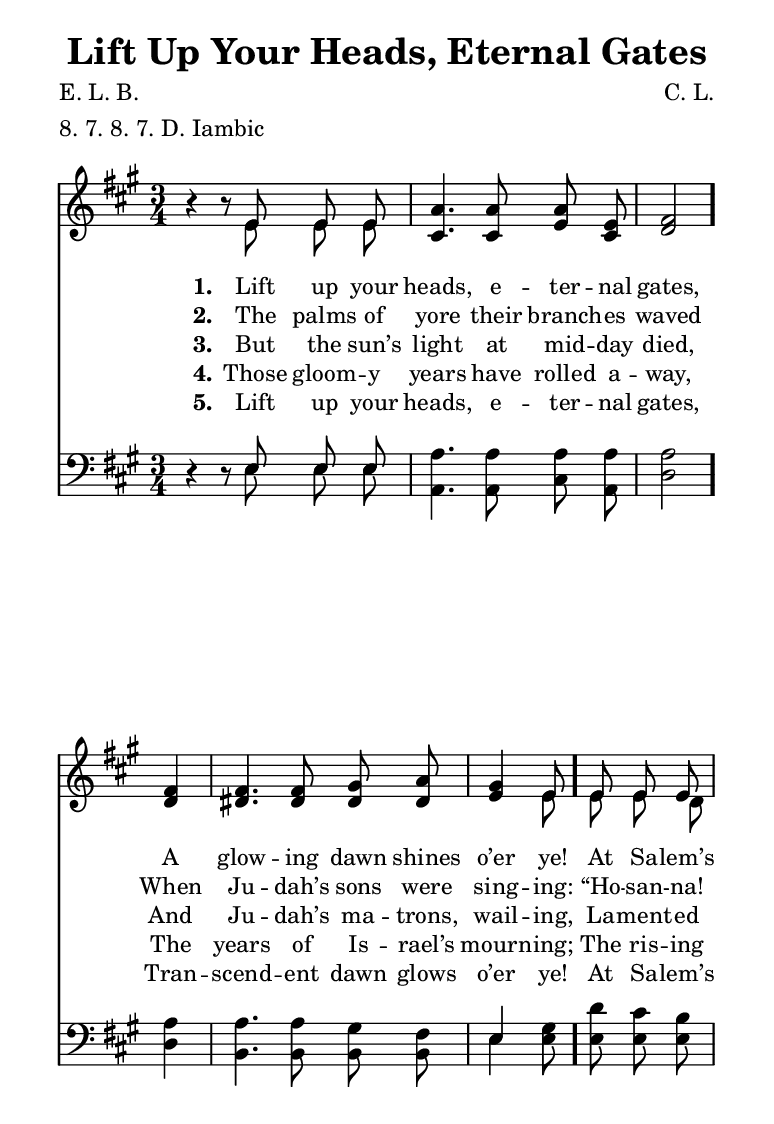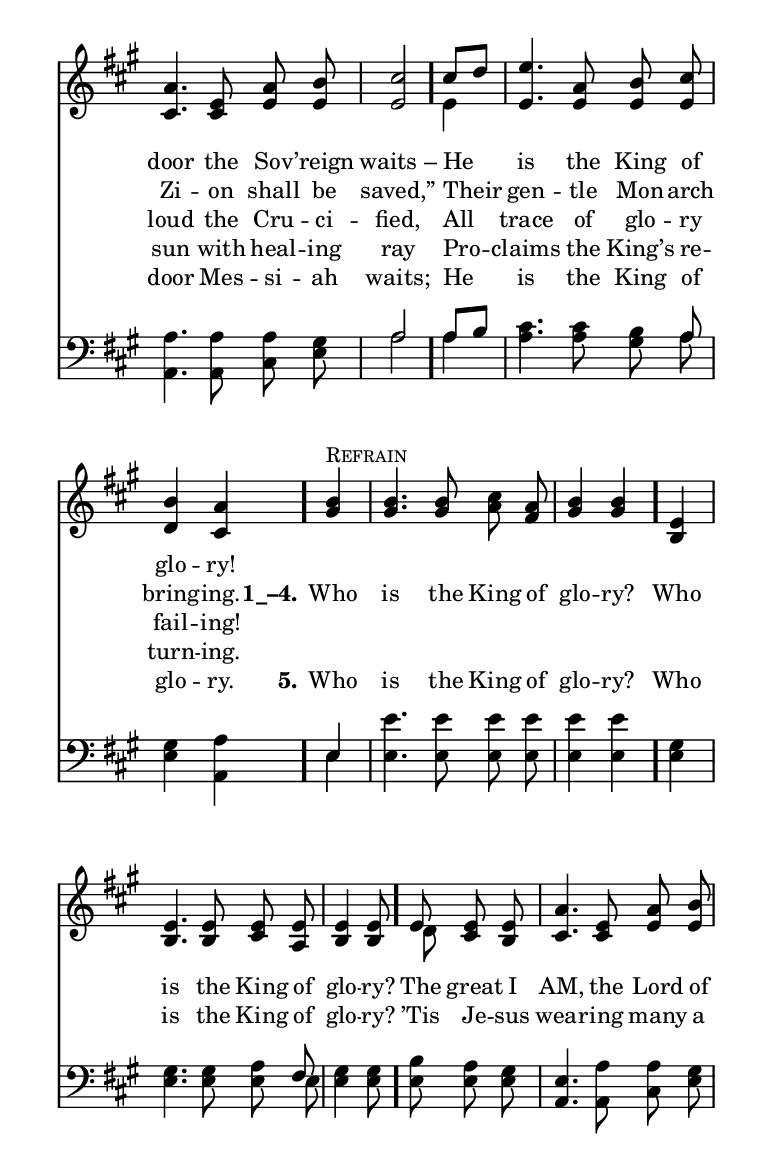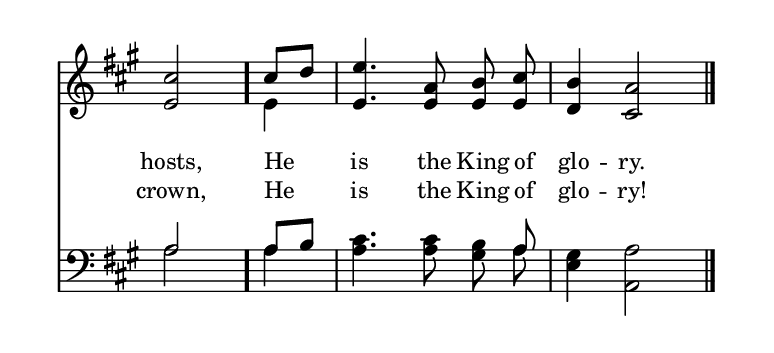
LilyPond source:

\include "common/global.ily"
\paper {
  \include "common/paper.ily"
}

\header{
  hymnnumber = "235"
  title = "Lift Up Your Heads, Eternal Gates"
  tunename = ""
  meter = "8. 7. 8. 7. D. Iambic"
  poet = "E. L. B."
  composer = "C. L."
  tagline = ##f
}

global = {
  \include "common/overrides.ily"
  \override Staff.TimeSignature.style = #'numbered
  \time 3/4
  \override Score.MetronomeMark.transparent = ##t % hide all fermata changes too
  \tempo 4=80
  \key a \major
  \autoBeamOff
}

patternA = { r4 r8 c c c | c4. c8 c c | c2 }
patternB = { c4 | c4. c8 c c | c4 c8 }
patternC = { c8 c c | c4. c8 c c | c2 }
patternD = { c8[ c] | c4. c8 c c | c4 c }
patternG = { c4 | c4. c8 c c | c4 c }

patternE = { c4 | c4. c8 c c | c4 c }
patternF = { c8[ c] | c4. c8 c c | c4 c2 }
patternH = { c4 | c4. c8 c c | c4 c2 }

notesSoprano = {
\global
\relative c' {

  r4 r8 e e e | a4. a8 a e | fis2
  fis4 | fis4. fis8 gis a | gis4 e8 \eogbreak
  e8 e e | a4. e8 a b | cis2
  cis8[ d] | e4. a,8 b cis | b4 a \eogbreak

  << s^\markup { \small \caps "Refrain" }
  { b4 | b4. b8 cis a | b4 b } >>
  e,4 | e4. e8 e e | e4 e8
  e8 e e | a4. e8 a b | cis2
  cis8[ d] | e4. a,8 b cis | b4 a2

  \bar "|."

}
}

notesAlto = {
\global
\relative e' {

  \changePitch \patternA { e e e | cis cis e cis | d }
  \changePitch \patternB { d | dis dis dis dis | e e }
  \changePitch \patternC { e e d | cis cis e e | e }
  \changePitch \patternG { e | e e e e | d cis }

  \changePitch \patternE { gis' gis gis a fis  | gis gis }
  \changePitch \patternB { b, | b b cis a | b b }
  \changePitch \patternC { d cis b | cis cis e e | e }
  \changePitch \patternH { e | e e e e | d cis }

}
}

notesTenor = {
\global
\relative a {

  \changePitch \patternA { e e e | a a a a | a }
  \changePitch \patternB { a | a a gis fis | e gis }
  \changePitch \patternC { d' cis b | a a a gis | a }
  \changePitch \patternD { a b | cis cis b a | gis a }

  \changePitch \patternE { e | e' e e e | e e }
  \changePitch \patternB { gis, | gis gis a fis | gis gis }
  \changePitch \patternC { b a gis | e a a gis | a }
  \changePitch \patternF { a b | cis cis b a | gis a }

}
}

notesBass = {
\global
\relative f {

  \changePitch \patternA { e e e | a, a cis a | d }
  \changePitch \patternB { d | b b b b | e e }
  \changePitch \patternC { e e e | a, a cis e | a }
  \changePitch \patternG { a | a a gis a | e a, }

  \changePitch \patternE { e' | e e e e | e e }
  \changePitch \patternB { e | e e e e | e e }
  \changePitch \patternC { e e e | a, a cis e | a }
  \changePitch \patternH { a | a a gis a | e a, }

}
}

RefrainA = \lyricmode {
\set stanza = "1_–4."

Who is the King of glo -- ry? \bar "."
Who is the King of glo -- ry? \bar "."
The great I AM, the Lord of hosts, \bar "."
He is the King of glo -- ry. \bar "."

}

RefrainE = \lyricmode {
\set stanza = "5."

Who is the King of glo -- ry?
Who is the King of glo -- ry?
’Tis Je -- sus wear -- ing many a crown,
He is the King of glo -- ry!

}

wordsA = \lyricmode {
\set stanza = "1."

Lift up your heads, e -- ter -- nal gates, \bar "."
A glow -- ing dawn shines o’er ye! \bar "."
At Sa -- lem’s door the Sov -- ’reign waits_– \bar "."
He is the King of glo -- ry! \bar "."

}

wordsB = \lyricmode {
\set stanza = "2."

The palms of yore their branch -- es waved
When Ju -- dah’s sons were sing -- ing:
“Ho -- san -- na! Zi -- on shall be saved,”
Their gen -- tle Mon -- arch bring -- ing.

\RefrainA

}

wordsC = \lyricmode {
\set stanza = "3."

But the sun’s light at mid -- day died,
And Ju -- dah’s ma -- trons, wail -- ing,
La -- ment -- ed loud the Cru -- ci -- fied,
All trace of glo -- ry fail -- ing!

}

wordsD = \lyricmode {
\set stanza = "4."

Those gloom -- y years have rolled a -- way,
The years of Is -- rael’s mourn -- ing;
The ris -- ing sun with heal -- ing ray
Pro -- claims the King’s re -- turn -- ing.

}

wordsE = \lyricmode {
\set stanza = "5."

Lift up your heads, e -- ter -- nal gates,
Tran -- scend -- ent dawn glows o’er ye!
At Sa -- lem’s door Mes -- si -- ah waits;
He is the King of glo -- ry.

\RefrainE

}

\score {
  \context ChoirStaff <<
    \context Staff = upper <<
      \set Staff.autoBeaming = ##f
      \set ChoirStaff.systemStartDelimiter = #'SystemStartBar
      \set ChoirStaff.printPartCombineTexts = ##f
      \partcombine #'(2 . 9) \notesSoprano \notesAlto
      \context NullVoice = sopranos { \voiceOne << \notesSoprano >> }
      \context Lyrics = one   \lyricsto sopranos \wordsA
      \context Lyrics = two   \lyricsto sopranos \wordsB
      \context Lyrics = three \lyricsto sopranos \wordsC
      \context Lyrics = four  \lyricsto sopranos \wordsD
      \context Lyrics = five  \lyricsto sopranos \wordsE
    >>
    \context Staff = men <<
      \set Staff.autoBeaming = ##f
      \clef bass
      \set ChoirStaff.printPartCombineTexts = ##f
      \partcombine #'(2 . 9) \notesTenor \notesBass
    >>
  >>
  \layout {
    \include "common/layout.ily"
  }
  \midi{
    \include "common/midi.ily"
  }
}

\version "2.19.49"  % necessary for upgrading to future LilyPond versions.

% vi:set et ts=2 sw=2 ai nocindent syntax=lilypond:
